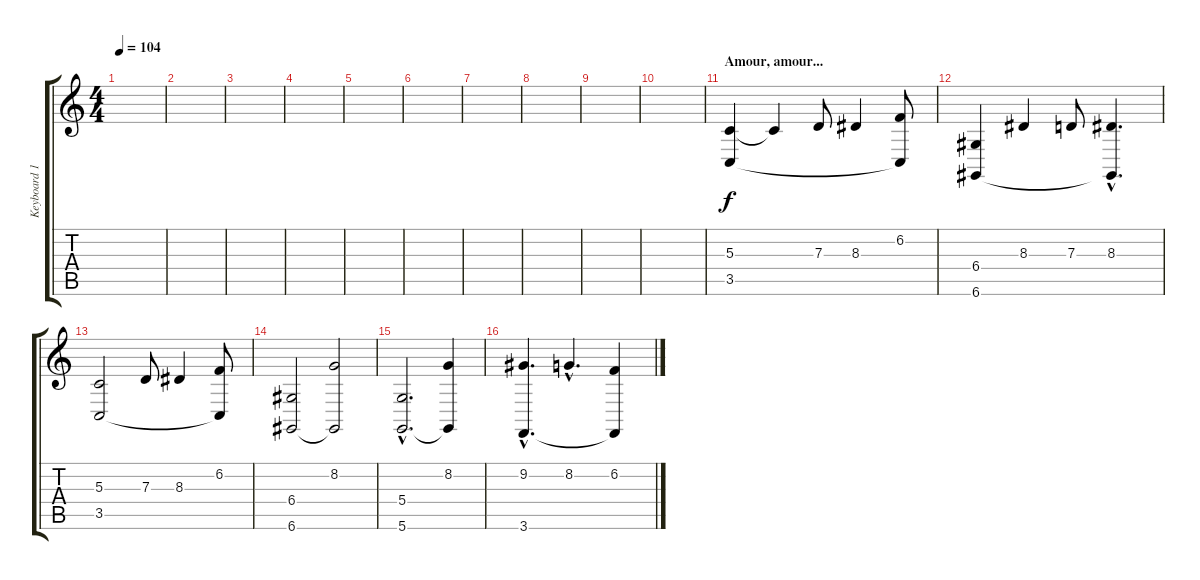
\track ("Keyboard 1" "Keyboard 1") {instrument pad1newage}
\staff {score tabs}
\tuning (E4 B3 G3 D3 A2 D2) {hide}
\ts (4 4)
\tempo 104
\clef g2
\ks c
|
|
|
|
|
|
|
|
|
|
\section ("" "Amour, amour...")
(5.3 3.5).4 5.3{t}.4 7.3.8 8.3.4 (6.2 3.5{t}).8 |
(6.4 6.6).4 8.3.4 7.3.8 (8.3{hac} 6.6{hac t}).4{d} |
(5.3 3.5).2 7.3.8 8.3.4 (6.2 3.5{t}).8 |
(6.4 6.6).2 (8.2 6.6{t}).2 |
(5.4{hac} 5.6{hac}).2{d} (8.2 5.6{t}).4 |
(9.2{hac} 3.6{hac}).4{d} 8.2{hac}.4{d} (6.2 3.6{t}).4
